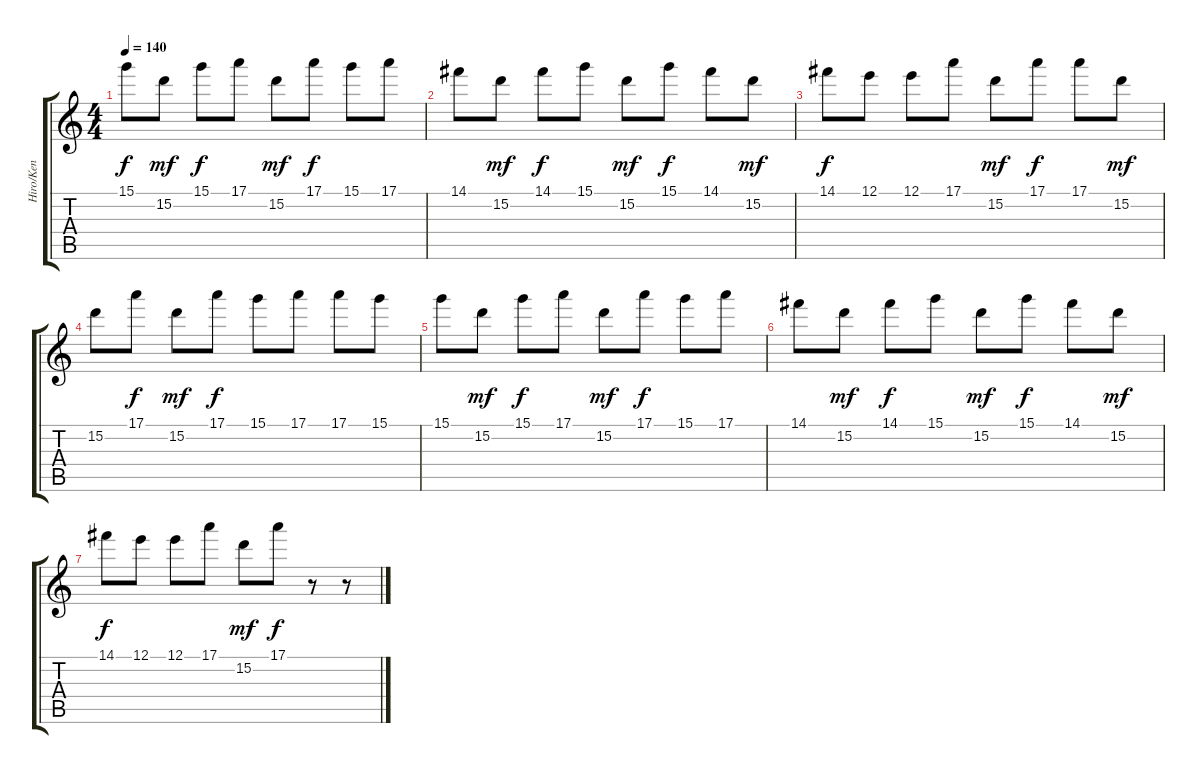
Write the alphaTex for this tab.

\track ("Hiro/Ken" "Hiro/Ken") {instrument distortionguitar}
\staff {score tabs}
\tuning (E4 B3 G3 D3 A2 E2) {hide}
\ts (4 4)
\tempo 140
\clef g2
\ks c
15.1.8{dy f} 15.2.8{dy mf} 15.1.8{dy f} 17.1.8 15.2.8{dy mf} 17.1.8{dy f} 15.1.8 17.1.8 |
14.1.8 15.2.8{dy mf} 14.1.8{dy f} 15.1.8 15.2.8{dy mf} 15.1.8{dy f} 14.1.8 15.2.8{dy mf} |
14.1.8{dy f} 12.1.8 12.1.8 17.1.8 15.2.8{dy mf} 17.1.8{dy f} 17.1.8 15.2.8{dy mf} |
15.2.8 17.1.8{dy f} 15.2.8{dy mf} 17.1.8{dy f} 15.1.8 17.1.8 17.1.8 15.1.8 |
15.1.8 15.2.8{dy mf} 15.1.8{dy f} 17.1.8 15.2.8{dy mf} 17.1.8{dy f} 15.1.8 17.1.8 |
14.1.8 15.2.8{dy mf} 14.1.8{dy f} 15.1.8 15.2.8{dy mf} 15.1.8{dy f} 14.1.8 15.2.8{dy mf} |
14.1.8{dy f} 12.1.8 12.1.8 17.1.8 15.2.8{dy mf} 17.1.8{dy f} r.8 r.8
